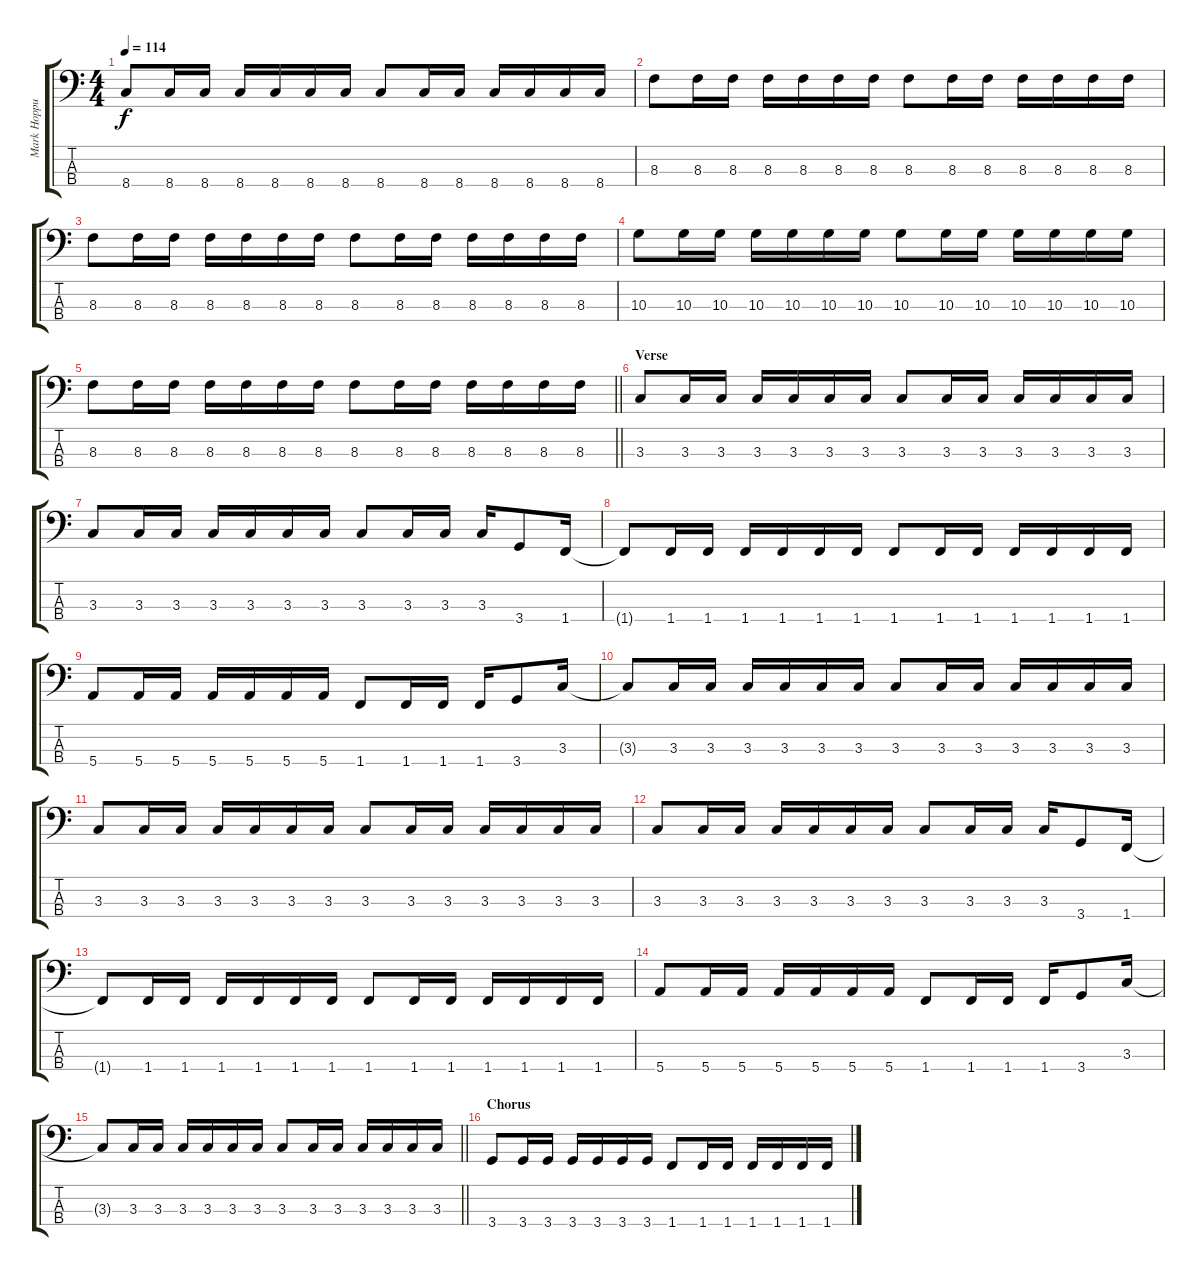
\track ("Mark Hoppus" "Mark Hoppu") {instrument electricbasspick}
\staff {score tabs}
\tuning (G2 D2 A1 E1) {hide}
\ts (4 4)
\tempo 114
\clef f4
\ks c
8.4.8{dy f} 8.4.16 8.4.16 8.4.16 8.4.16 8.4.16 8.4.16 8.4.8 8.4.16 8.4.16 8.4.16 8.4.16 8.4.16 8.4.16 |
8.3.8 8.3.16 8.3.16 8.3.16 8.3.16 8.3.16 8.3.16 8.3.8 8.3.16 8.3.16 8.3.16 8.3.16 8.3.16 8.3.16 |
8.3.8 8.3.16 8.3.16 8.3.16 8.3.16 8.3.16 8.3.16 8.3.8 8.3.16 8.3.16 8.3.16 8.3.16 8.3.16 8.3.16 |
10.3.8 10.3.16 10.3.16 10.3.16 10.3.16 10.3.16 10.3.16 10.3.8 10.3.16 10.3.16 10.3.16 10.3.16 10.3.16 10.3.16 |
\barLineRight lightlight
8.3.8 8.3.16 8.3.16 8.3.16 8.3.16 8.3.16 8.3.16 8.3.8 8.3.16 8.3.16 8.3.16 8.3.16 8.3.16 8.3.16 |
\section ("" "Verse")
3.3.8 3.3.16 3.3.16 3.3.16 3.3.16 3.3.16 3.3.16 3.3.8 3.3.16 3.3.16 3.3.16 3.3.16 3.3.16 3.3.16 |
3.3.8 3.3.16 3.3.16 3.3.16 3.3.16 3.3.16 3.3.16 3.3.8 3.3.16 3.3.16 3.3.16 3.4.8 1.4.16 |
1.4{t}.8 1.4.16 1.4.16 1.4.16 1.4.16 1.4.16 1.4.16 1.4.8 1.4.16 1.4.16 1.4.16 1.4.16 1.4.16 1.4.16 |
5.4.8 5.4.16 5.4.16 5.4.16 5.4.16 5.4.16 5.4.16 1.4.8 1.4.16 1.4.16 1.4.16 3.4.8 3.3.16 |
3.3{t}.8 3.3.16 3.3.16 3.3.16 3.3.16 3.3.16 3.3.16 3.3.8 3.3.16 3.3.16 3.3.16 3.3.16 3.3.16 3.3.16 |
3.3.8 3.3.16 3.3.16 3.3.16 3.3.16 3.3.16 3.3.16 3.3.8 3.3.16 3.3.16 3.3.16 3.3.16 3.3.16 3.3.16 |
3.3.8 3.3.16 3.3.16 3.3.16 3.3.16 3.3.16 3.3.16 3.3.8 3.3.16 3.3.16 3.3.16 3.4.8 1.4.16 |
1.4{t}.8 1.4.16 1.4.16 1.4.16 1.4.16 1.4.16 1.4.16 1.4.8 1.4.16 1.4.16 1.4.16 1.4.16 1.4.16 1.4.16 |
5.4.8 5.4.16 5.4.16 5.4.16 5.4.16 5.4.16 5.4.16 1.4.8 1.4.16 1.4.16 1.4.16 3.4.8 3.3.16 |
\barLineRight lightlight
3.3{t}.8 3.3.16 3.3.16 3.3.16 3.3.16 3.3.16 3.3.16 3.3.8 3.3.16 3.3.16 3.3.16 3.3.16 3.3.16 3.3.16 |
\section ("" "Chorus")
3.4.8 3.4.16 3.4.16 3.4.16 3.4.16 3.4.16 3.4.16 1.4.8 1.4.16 1.4.16 1.4.16 1.4.16 1.4.16 1.4.16
